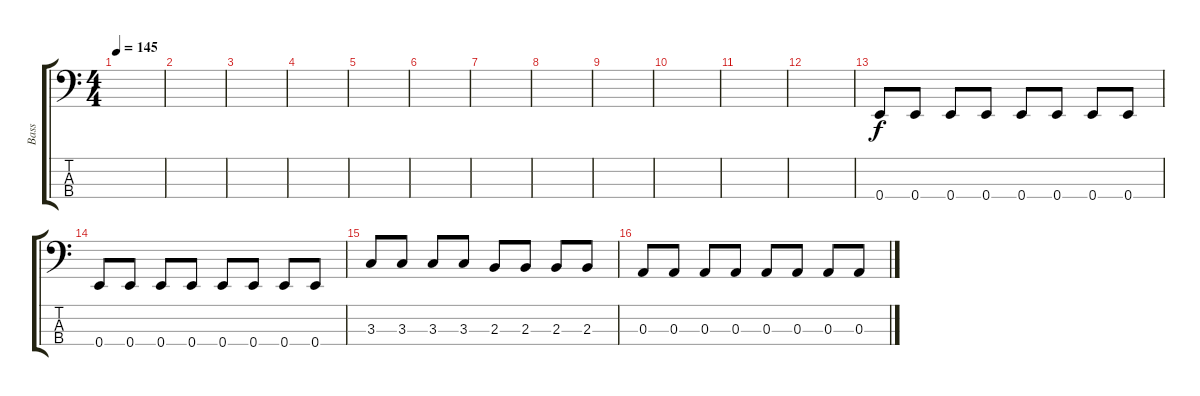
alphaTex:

\track ("Bass" "Bass") {instrument acousticbass}
\staff {score tabs}
\tuning (G2 D2 A1 E1) {hide}
\ts (4 4)
\tempo 145
\clef f4
\ks c
|
|
|
|
|
|
|
|
|
|
|
|
0.4.8 0.4.8 0.4.8 0.4.8 0.4.8 0.4.8 0.4.8 0.4.8 |
0.4.8 0.4.8 0.4.8 0.4.8 0.4.8 0.4.8 0.4.8 0.4.8 |
3.3.8 3.3.8 3.3.8 3.3.8 2.3.8 2.3.8 2.3.8 2.3.8 |
0.3.8 0.3.8 0.3.8 0.3.8 0.3.8 0.3.8 0.3.8 0.3.8
